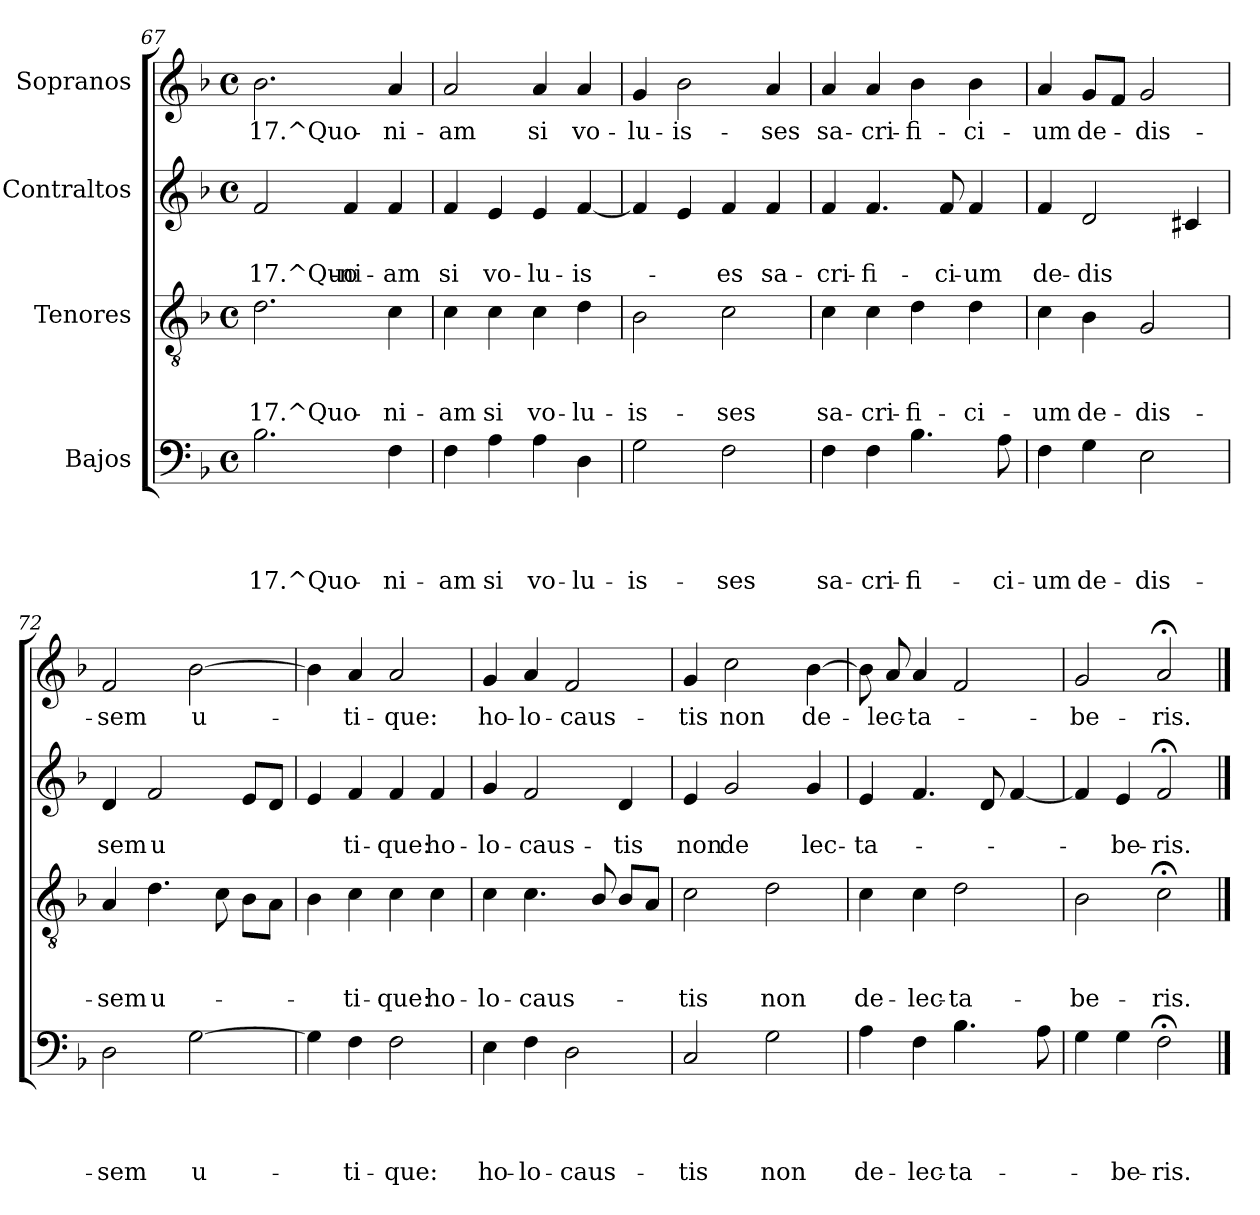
**kern	**text	**text	**text	**text	**kern	**text	**text	**text	**kern	**text	**text	**kern	**text
*part4	*part4	*part4	*part4	*part4	*part3	*part3	*part3	*part3	*part2	*part2	*part2	*part1	*part1
*staff4	*staff4	*staff4	*staff4	*staff4	*staff3	*staff3	*staff3	*staff3	*staff2	*staff2	*staff2	*staff1	*staff1
*I"Bajos	*	*	*	*	*I"Tenores	*	*	*	*I"Contraltos	*	*	*I"Sopranos	*
*clefF4	*	*	*	*	*clefGv2	*	*	*	*clefG2	*	*	*clefG2	*
*k[b-]	*	*	*	*	*k[b-]	*	*	*	*k[b-]	*	*	*k[b-]	*
*F:	*	*	*	*	*F:	*	*	*	*F:	*	*	*F:	*
*M4/4	*	*	*	*	*M4/4	*	*	*	*M4/4	*	*	*M4/4	*
*met(c)	*	*	*	*	*met(c)	*	*	*	*met(c)	*	*	*met(c)	*
=67	=67	=67	=67	=67	=67	=67	=67	=67	=67	=67	=67	=67	=67
!	!	!	!	!LO:LY:b	!	!	!	!LO:LY:b	!	!	!LO:LY:b	!	!LO:LY:b
2.B-\	.	.	.	17.^Quo-	2.d\	.	.	17.^Quo-	2f/	.	17.^Quo-	2.b-\	17.^Quo-
!	!	!	!	!	!	!	!	!	!	!	!LO:LY:b	!	!
.	.	.	.	.	.	.	.	.	4f/	.	-ni-	.	.
!	!	!	!	!LO:LY:b	!	!	!	!LO:LY:b	!	!	!LO:LY:b	!	!LO:LY:b
4F\	.	.	.	-ni-	4c\	.	.	-ni-	4f/	.	-am	4a/	-ni-
=68	=68	=68	=68	=68	=68	=68	=68	=68	=68	=68	=68	=68	=68
!	!	!	!	!LO:LY:b	!	!	!	!LO:LY:b	!	!	!LO:LY:b	!	!LO:LY:b
4F\	.	.	.	-am	4c\	.	.	-am	4f/	.	si	2a/	-am
!	!	!	!	!LO:LY:b	!	!	!	!LO:LY:b	!	!	!LO:LY:b	!	!
4A\	.	.	.	si	4c\	.	.	si	4e/	.	vo-	.	.
!	!	!	!	!LO:LY:b	!	!	!	!LO:LY:b	!	!	!LO:LY:b	!	!LO:LY:b
4A\	.	.	.	vo-	4c\	.	.	vo-	4e/	.	-lu-	4a/	si
!	!	!	!	!LO:LY:b	!	!	!	!LO:LY:b	!	!	!LO:LY:b	!	!LO:LY:b
4D\	.	.	.	-lu-	4d\	.	.	-lu-	[<4f/	.	-is-	4a/	vo-
=69	=69	=69	=69	=69	=69	=69	=69	=69	=69	=69	=69	=69	=69
!	!	!	!	!LO:LY:b	!	!	!	!LO:LY:b	!	!	!	!	!LO:LY:b
2G\	.	.	.	-is-	2B-\	.	.	-is-	4f/]	.	.	4g/	-lu-
!	!	!	!	!	!	!	!	!	!	!	!	!	!LO:LY:b
.	.	.	.	.	.	.	.	.	4e/	.	.	2b-\	-is-
!	!	!	!	!LO:LY:b	!	!	!	!LO:LY:b	!	!	!LO:LY:b	!	!
2F\	.	.	.	-ses	2c\	.	.	-ses	4f/	.	-es	.	.
!	!	!	!	!	!	!	!	!	!	!	!LO:LY:b	!	!LO:LY:b
.	.	.	.	.	.	.	.	.	4f/	.	sa-	4a/	-ses
!!LO:PB:g=z
=70	=70	=70	=70	=70	=70	=70	=70	=70	=70	=70	=70	=70	=70
!	!	!	!	!LO:LY:b	!	!	!	!LO:LY:b	!	!	!LO:LY:b	!	!LO:LY:b
4F\	.	.	.	sa-	4c\	.	.	sa-	4f/	.	-cri-	4a/	sa-
!	!	!	!	!LO:LY:b	!	!	!	!LO:LY:b	!	!	!LO:LY:b	!	!LO:LY:b
4F\	.	.	.	-cri-	4c\	.	.	-cri-	4.f/	.	-fi-	4a/	-cri-
!	!	!	!	!LO:LY:b	!	!	!	!LO:LY:b	!	!	!	!	!LO:LY:b
4.B-\	.	.	.	-fi-	4d\	.	.	-fi-	.	.	.	4b-\	-fi-
!	!	!	!	!	!	!	!	!	!	!	!LO:LY:b	!	!
.	.	.	.	.	.	.	.	.	8f/	.	-ci-	.	.
!	!	!	!	!	!	!	!	!LO:LY:b	!	!	!LO:LY:b	!	!LO:LY:b
.	.	.	.	.	4d\	.	.	-ci-	4f/	.	-um	4b-\	-ci-
!	!	!	!	!LO:LY:b	!	!	!	!	!	!	!	!	!
8A\	.	.	.	-ci-	.	.	.	.	.	.	.	.	.
=71	=71	=71	=71	=71	=71	=71	=71	=71	=71	=71	=71	=71	=71
!	!	!	!	!LO:LY:b	!	!	!	!LO:LY:b	!	!	!LO:LY:b	!	!LO:LY:b
4F\	.	.	.	-um	4c\	.	.	-um	4f/	.	de-	4a/	-um
!	!	!	!	!LO:LY:b	!	!	!	!LO:LY:b	!	!	!LO:LY:b	!	!LO:LY:b
4G\	.	.	.	de-	4B-\	.	.	de-	2d/	.	-dis	8g/L	de-
.	.	.	.	.	.	.	.	.	.	.	.	8f/J	.
!	!	!	!	!LO:LY:b	!	!	!	!LO:LY:b	!	!	!	!	!LO:LY:b
2E\	.	.	.	-dis-	2G/	.	.	-dis-	.	.	.	2g/	-dis-
.	.	.	.	.	.	.	.	.	4c#X/	.	.	.	.
=72	=72	=72	=72	=72	=72	=72	=72	=72	=72	=72	=72	=72	=72
!	!	!	!	!LO:LY:b	!	!	!	!LO:LY:b	!	!	!LO:LY:b	!	!LO:LY:b
2D\	.	.	.	-sem	4A/	.	.	-sem	4d/	.	sem	2f/	-sem
!	!	!	!	!	!	!	!	!LO:LY:b	!	!	!LO:LY:b	!	!
.	.	.	.	.	4.d\	.	.	u-	2f/	.	u	.	.
!	!	!	!	!LO:LY:b	!	!	!	!	!	!	!	!	!LO:LY:b
[>2G\	.	.	.	u-	.	.	.	.	.	.	.	[>2b-\	u-
.	.	.	.	.	8c\	.	.	.	.	.	.	.	.
.	.	.	.	.	8B-\L	.	.	.	8e/L	.	.	.	.
.	.	.	.	.	8A\J	.	.	.	8d/J	.	.	.	.
=73	=73	=73	=73	=73	=73	=73	=73	=73	=73	=73	=73	=73	=73
4G\]	.	.	.	.	4B-\	.	.	.	4e/	.	.	4b-\]	.
!	!	!	!	!LO:LY:b	!	!	!	!LO:LY:b	!	!	!LO:LY:b	!	!LO:LY:b
4F\	.	.	.	-ti-	4c\	.	.	-ti-	4f/	.	ti-	4a/	-ti-
!	!	!	!	!LO:LY:b	!	!	!	!LO:LY:b	!	!	!LO:LY:b	!	!LO:LY:b
2F\	.	.	.	-que:	4c\	.	.	-que:	4f/	.	-que:	2a/	-que:
!	!	!	!	!	!	!	!	!LO:LY:b	!	!	!LO:LY:b	!	!
.	.	.	.	.	4c\	.	.	ho-	4f/	.	ho-	.	.
!!LO:LB:g=z
=74	=74	=74	=74	=74	=74	=74	=74	=74	=74	=74	=74	=74	=74
!	!	!	!	!LO:LY:b	!	!	!	!LO:LY:b	!	!	!LO:LY:b	!	!LO:LY:b
4E\	.	.	.	ho-	4c\	.	.	-lo-	4g/	.	-lo-	4g/	ho-
!	!	!	!	!LO:LY:b	!	!	!	!LO:LY:b	!	!	!LO:LY:b	!	!LO:LY:b
4F\	.	.	.	-lo-	4.c\	.	.	-caus-	2f/	.	-caus-	4a/	-lo-
!	!	!	!	!LO:LY:b	!	!	!	!	!	!	!	!	!LO:LY:b
2D\	.	.	.	-caus-	.	.	.	.	.	.	.	2f/	-caus-
.	.	.	.	.	8B-/	.	.	.	.	.	.	.	.
!	!	!	!	!	!	!	!	!	!	!	!LO:LY:b	!	!
.	.	.	.	.	8B-/L	.	.	.	4d/	.	-tis	.	.
.	.	.	.	.	8A/J	.	.	.	.	.	.	.	.
=75	=75	=75	=75	=75	=75	=75	=75	=75	=75	=75	=75	=75	=75
!	!	!	!	!LO:LY:b	!	!	!	!LO:LY:b	!	!	!LO:LY:b	!	!LO:LY:b
2C/	.	.	.	-tis	2c\	.	.	-tis	4e/	.	non	4g/	-tis
!	!	!	!	!	!	!	!	!	!	!	!LO:LY:b	!	!LO:LY:b
.	.	.	.	.	.	.	.	.	2g/	.	de	2cc\	non
!	!	!	!	!LO:LY:b	!	!	!	!LO:LY:b	!	!	!	!	!
2G\	.	.	.	non	2d\	.	.	non	.	.	.	.	.
!	!	!	!	!	!	!	!	!	!	!	!LO:LY:b	!	!LO:LY:b
.	.	.	.	.	.	.	.	.	4g/	.	lec-	[>4b-\	de-
=76	=76	=76	=76	=76	=76	=76	=76	=76	=76	=76	=76	=76	=76
!	!	!	!	!LO:LY:b	!	!	!	!LO:LY:b	!	!	!LO:LY:b	!	!
4A\	.	.	.	de-	4c\	.	.	de-	4e/	.	-ta-	8b-\]	.
!	!	!	!	!	!	!	!	!	!	!	!	!	!LO:LY:b
.	.	.	.	.	.	.	.	.	.	.	.	8a/	-lec-
!	!	!	!	!LO:LY:b	!	!	!	!LO:LY:b	!	!	!	!	!LO:LY:b
4F\	.	.	.	-lec-	4c\	.	.	-lec-	4.f/	.	.	4a/	-ta-
!	!	!	!	!LO:LY:b	!	!	!	!LO:LY:b	!	!	!	!	!
4.B-\	.	.	.	-ta-	2d\	.	.	-ta-	.	.	.	2f/	.
.	.	.	.	.	.	.	.	.	8d/	.	.	.	.
.	.	.	.	.	.	.	.	.	[<4f/	.	.	.	.
8A\	.	.	.	.	.	.	.	.	.	.	.	.	.
=77	=77	=77	=77	=77	=77	=77	=77	=77	=77	=77	=77	=77	=77
!	!	!	!	!	!	!	!	!LO:LY:b	!	!	!	!	!LO:LY:b
4G\	.	.	.	.	2B-\	.	.	-be-	4f/]	.	.	2g/	-be-
!	!	!	!	!LO:LY:b	!	!	!	!	!	!	!LO:LY:b	!	!
4G\	.	.	.	-be-	.	.	.	.	4e/	.	-be-	.	.
!	!	!	!	!LO:LY:b	!	!	!	!LO:LY:b	!	!	!LO:LY:b	!	!LO:LY:b
2F;<\	.	.	.	-ris.	2c;<\	.	.	-ris.	2f;/	.	-ris.	2a;/	-ris.
==	==	==	==	==	==	==	==	==	==	==	==	==	==
*-	*-	*-	*-	*-	*-	*-	*-	*-	*-	*-	*-	*-	*-
